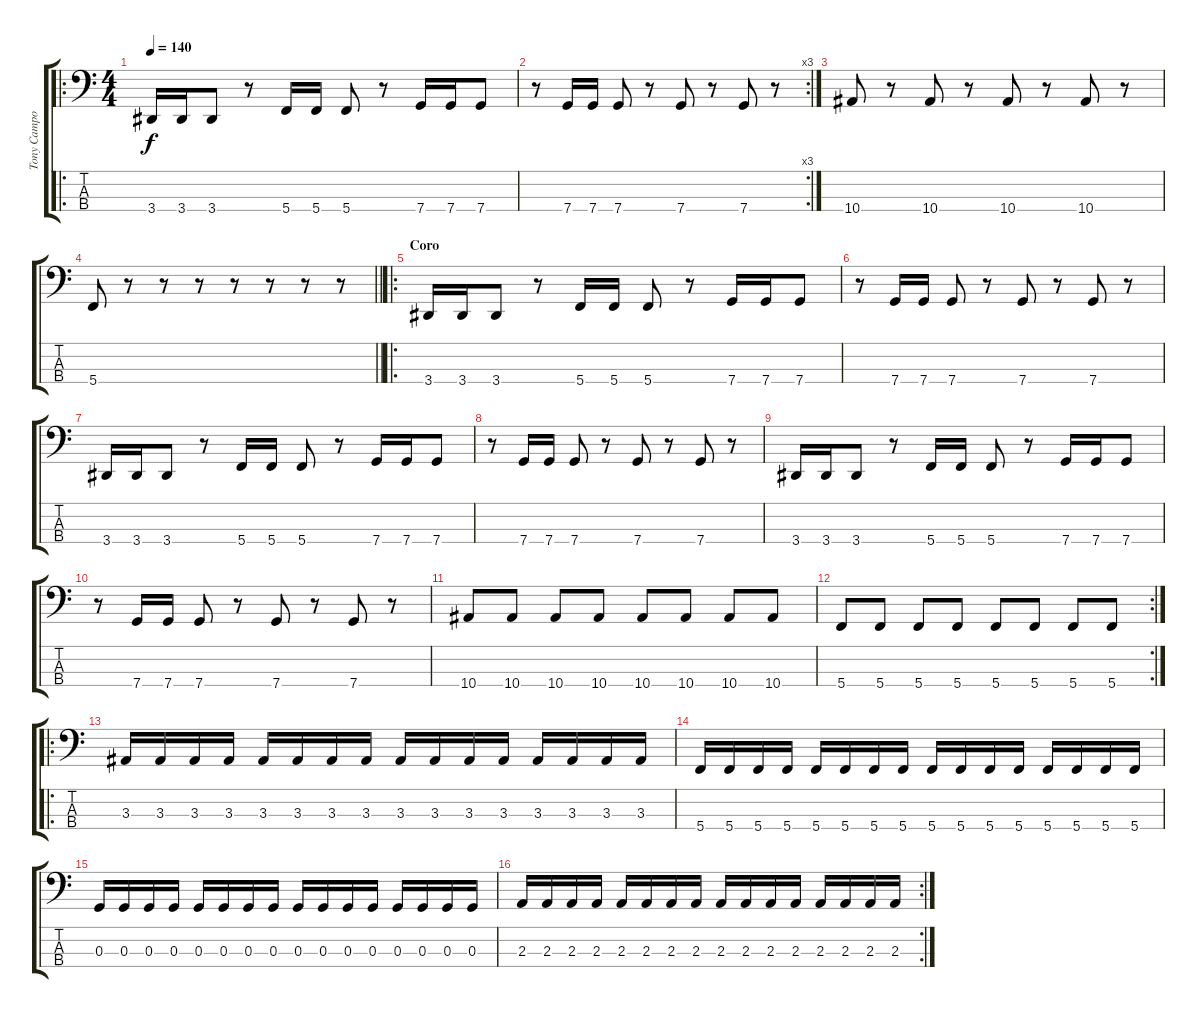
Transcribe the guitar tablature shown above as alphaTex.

\track ("Tony Campos \"Maldito X\"" "Tony Campo") {instrument acousticguitarsteel}
\staff {score tabs}
\tuning (F2 C2 G1 C1) {hide}
\ro
\ts (4 4)
\tempo 140
\clef f4
\ks c
3.4.16{dy f} 3.4.16 3.4.8 r.8 5.4.16 5.4.16 5.4.8 r.8 7.4.16 7.4.16 7.4.8 |
\rc 3
r.8 7.4.16 7.4.16 7.4.8 r.8 7.4.8 r.8 7.4.8 r.8 |
10.4.8 r.8 10.4.8 r.8 10.4.8 r.8 10.4.8 r.8 |
\barLineRight lightlight
5.4.8 r.8 r.8 r.8 r.8 r.8 r.8 r.8 |
\ro
\section ("" "Coro")
3.4.16 3.4.16 3.4.8 r.8 5.4.16 5.4.16 5.4.8 r.8 7.4.16 7.4.16 7.4.8 |
r.8 7.4.16 7.4.16 7.4.8 r.8 7.4.8 r.8 7.4.8 r.8 |
3.4.16 3.4.16 3.4.8 r.8 5.4.16 5.4.16 5.4.8 r.8 7.4.16 7.4.16 7.4.8 |
r.8 7.4.16 7.4.16 7.4.8 r.8 7.4.8 r.8 7.4.8 r.8 |
3.4.16 3.4.16 3.4.8 r.8 5.4.16 5.4.16 5.4.8 r.8 7.4.16 7.4.16 7.4.8 |
r.8 7.4.16 7.4.16 7.4.8 r.8 7.4.8 r.8 7.4.8 r.8 |
10.4.8 10.4.8 10.4.8 10.4.8 10.4.8 10.4.8 10.4.8 10.4.8 |
\rc 2
5.4.8 5.4.8 5.4.8 5.4.8 5.4.8 5.4.8 5.4.8 5.4.8 |
\ro
3.3.16 3.3.16 3.3.16 3.3.16 3.3.16 3.3.16 3.3.16 3.3.16 3.3.16 3.3.16 3.3.16 3.3.16 3.3.16 3.3.16 3.3.16 3.3.16 |
5.4.16 5.4.16 5.4.16 5.4.16 5.4.16 5.4.16 5.4.16 5.4.16 5.4.16 5.4.16 5.4.16 5.4.16 5.4.16 5.4.16 5.4.16 5.4.16 |
0.3.16 0.3.16 0.3.16 0.3.16 0.3.16 0.3.16 0.3.16 0.3.16 0.3.16 0.3.16 0.3.16 0.3.16 0.3.16 0.3.16 0.3.16 0.3.16 |
\rc 2
2.3.16 2.3.16 2.3.16 2.3.16 2.3.16 2.3.16 2.3.16 2.3.16 2.3.16 2.3.16 2.3.16 2.3.16 2.3.16 2.3.16 2.3.16 2.3.16
